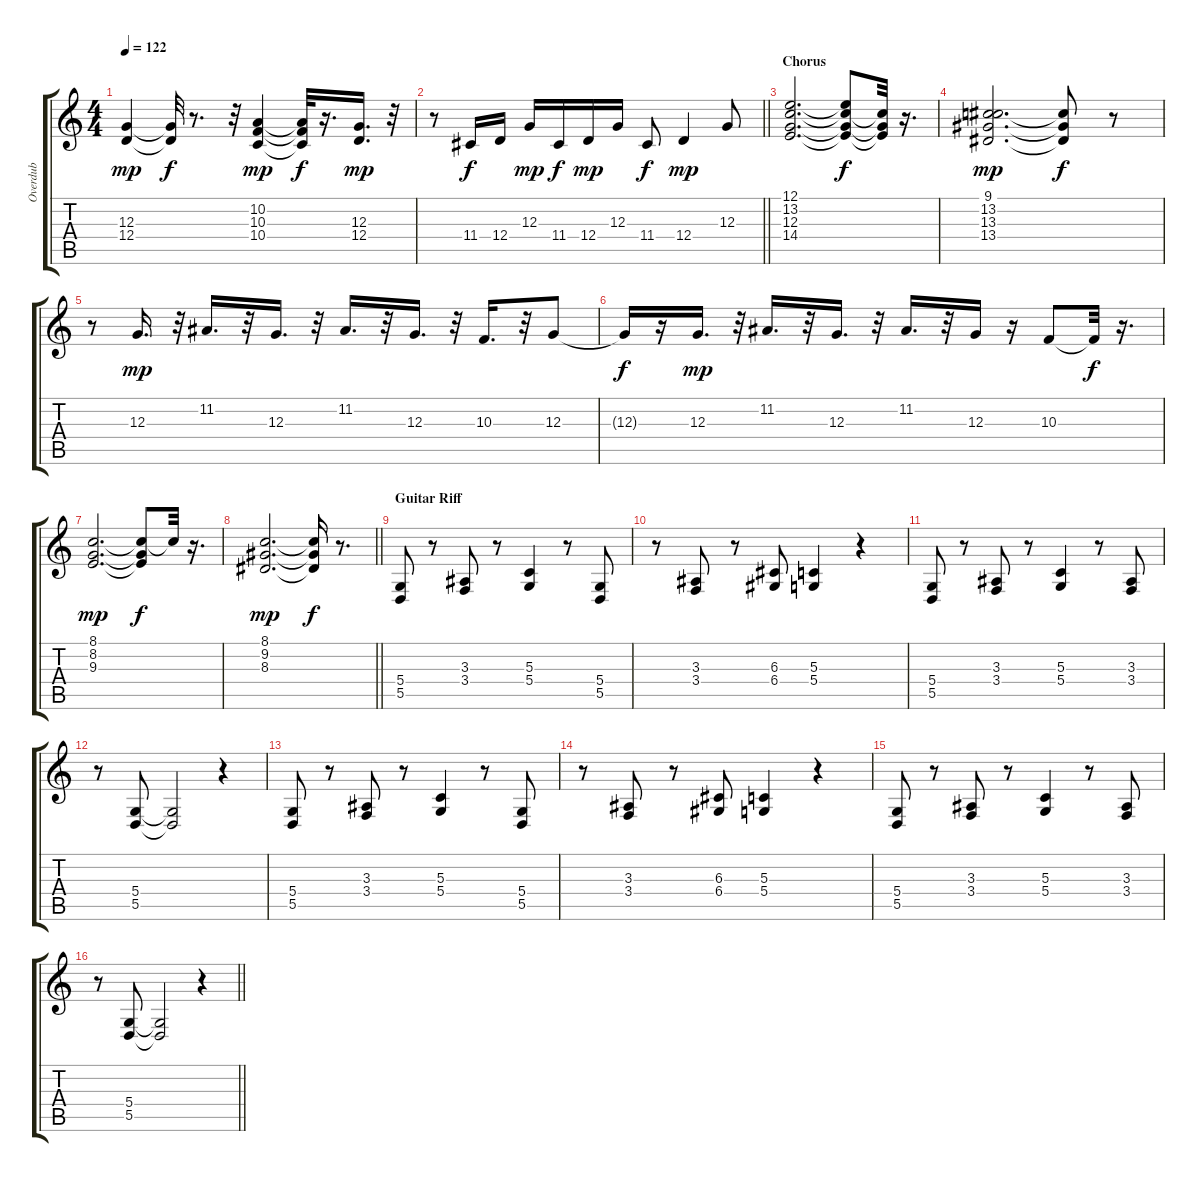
\track ("Overdub" "Overdub") {instrument drawbarorgan}
\staff {score tabs}
\tuning (E4 B3 G3 D3 A2 E2) {hide}
\ts (4 4)
\tempo 122
\clef g2
\ks c
(12.3 12.4).4{dy mp} (12.3{t} 12.4{t}).32{dy f} r.8{d} r.32 (10.2 10.3 10.4).4{dy mp} (10.2{t} 10.3{t} 10.4{t}).32{dy f} r.16{d} (12.3 12.4).16{d dy mp} r.32 |
\barLineRight lightlight
r.8 11.4.16{dy f} 12.4.16 12.3.16{dy mp} 11.4.16{dy f} 12.4.16{dy mp} 12.3.16 11.4.8{dy f} 12.4.4{dy mp} 12.3.8 |
\section ("" "Chorus")
(12.1 13.2 12.3 14.4).2{d} (12.1{t} 13.2{t} 12.3{t} 14.4{t}).8{dy f} (13.2{t} 12.3{t} 14.4{t}).32 r.16{d} |
(9.1 13.2 13.3 13.4).2{d dy mp} (13.2{t} 13.3{t} 13.4{t}).8{dy f} r.8 |
r.8 12.3.16{d dy mp} r.32 11.2.16{d} r.32 12.3.16{d} r.32 11.2.16{d} r.32 12.3.16{d} r.32 10.3.16{d} r.32 12.3.8 |
12.3{t}.16{dy f} r.16 12.3.16{d dy mp} r.32 11.2.16{d} r.32 12.3.16{d} r.32 11.2.16{d} r.32 12.3.16 r.16 10.3.8 10.3{t}.32{dy f} r.16{d} |
(8.1 8.2 9.3).2{d dy mp} (8.1{t} 8.2{t} 9.3{t}).8{dy f} 8.1{t}.32 r.16{d} |
\barLineRight lightlight
(8.1 9.2 8.3).2{d dy mp} (8.1{t} 9.2{t} 8.3{t}).16{dy f} r.8{d} |
\section ("" "Guitar Riff")
(5.4 5.5).8{volume 10} r.8 (3.3 3.4).8 r.8 (5.3 5.4).4 r.8 (5.4 5.5).8 |
r.8 (3.3 3.4).8 r.8 (6.3 6.4).8 (5.3 5.4).4 r.4 |
(5.4 5.5).8 r.8 (3.3 3.4).8 r.8 (5.3 5.4).4 r.8 (3.3 3.4).8 |
r.8 (5.4 5.5).8 (5.4{t} 5.5{t}).2 r.4 |
(5.4 5.5).8 r.8 (3.3 3.4).8 r.8 (5.3 5.4).4 r.8 (5.4 5.5).8 |
r.8 (3.3 3.4).8 r.8 (6.3 6.4).8 (5.3 5.4).4 r.4 |
(5.4 5.5).8 r.8 (3.3 3.4).8 r.8 (5.3 5.4).4 r.8 (3.3 3.4).8 |
\barLineRight lightlight
r.8 (5.4 5.5).8 (5.4{t} 5.5{t}).2 r.4
